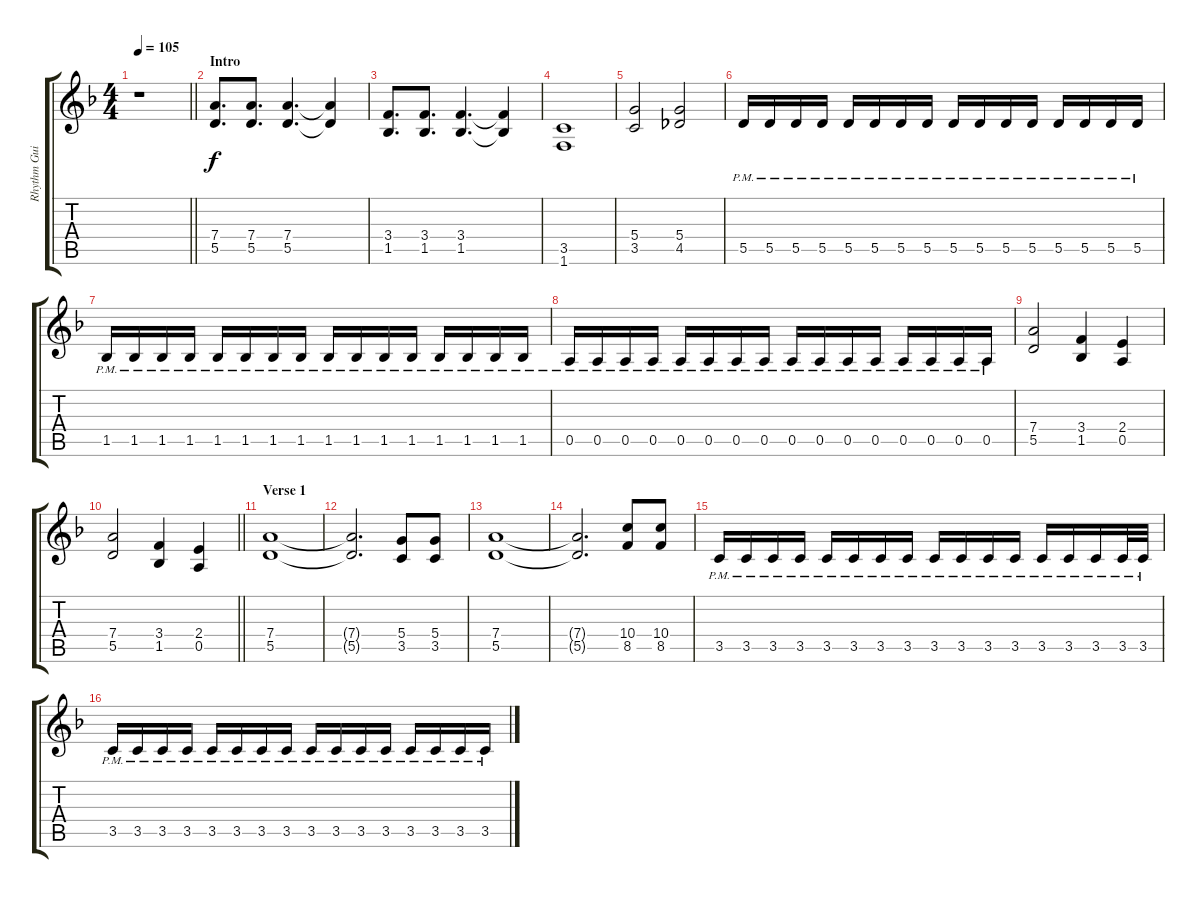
\track ("Rhythm Guitar 1: Henrik Juhano" "Rhythm Gui") {instrument distortionguitar}
\staff {score tabs}
\tuning (E4 B3 G3 D3 A2 E2) {hide}
\ts (4 4)
\tempo 105
\clef g2
\barLineRight lightlight
\ks dminor
r.1{dy f instrument distortionguitar} |
\section ("" "Intro")
(7.4 5.5).8{d} (7.4 5.5).8{d} (7.4 5.5).4{d} (7.4{t} 5.5{t}).4 |
(3.4 1.5).8{d} (3.4 1.5).8{d} (3.4 1.5).4{d} (3.4{t} 1.5{t}).4 |
(3.5 1.6).1 |
(5.4 3.5).2 (5.4 4.5).2 |
5.5{pm}.16 5.5{pm}.16 5.5{pm}.16 5.5{pm}.16 5.5{pm}.16 5.5{pm}.16 5.5{pm}.16 5.5{pm}.16 5.5{pm}.16 5.5{pm}.16 5.5{pm}.16 5.5{pm}.16 5.5{pm}.16 5.5{pm}.16 5.5{pm}.16 5.5{pm}.16 |
1.5{pm}.16 1.5{pm}.16 1.5{pm}.16 1.5{pm}.16 1.5{pm}.16 1.5{pm}.16 1.5{pm}.16 1.5{pm}.16 1.5{pm}.16 1.5{pm}.16 1.5{pm}.16 1.5{pm}.16 1.5{pm}.16 1.5{pm}.16 1.5{pm}.16 1.5{pm}.16 |
0.5{pm}.16 0.5{pm}.16 0.5{pm}.16 0.5{pm}.16 0.5{pm}.16 0.5{pm}.16 0.5{pm}.16 0.5{pm}.16 0.5{pm}.16 0.5{pm}.16 0.5{pm}.16 0.5{pm}.16 0.5{pm}.16 0.5{pm}.16 0.5{pm}.16 0.5{pm}.16 |
(7.4 5.5).2 (3.4 1.5).4 (2.4 0.5).4 |
\barLineRight lightlight
(7.4 5.5).2 (3.4 1.5).4 (2.4 0.5).4 |
\section ("" "Verse 1")
(7.4 5.5).1 |
(7.4{t} 5.5{t}).2{d} (5.4 3.5).8 (5.4 3.5).8 |
(7.4 5.5).1 |
(7.4{t} 5.5{t}).2{d} (10.4 8.5).8 (10.4 8.5).8 |
3.5{pm}.16 3.5{pm}.16 3.5{pm}.16 3.5{pm}.16 3.5{pm}.16 3.5{pm}.16 3.5{pm}.16 3.5{pm}.16 3.5{pm}.16 3.5{pm}.16 3.5{pm}.16 3.5{pm}.16 3.5{pm}.16 3.5{pm}.16 3.5{pm}.16 3.5{pm}.32 3.5{pm}.32 |
3.5{pm}.16 3.5{pm}.16 3.5{pm}.16 3.5{pm}.16 3.5{pm}.16 3.5{pm}.16 3.5{pm}.16 3.5{pm}.16 3.5{pm}.16 3.5{pm}.16 3.5{pm}.16 3.5{pm}.16 3.5{pm}.16 3.5{pm}.16 3.5{pm}.16 3.5{pm}.16
